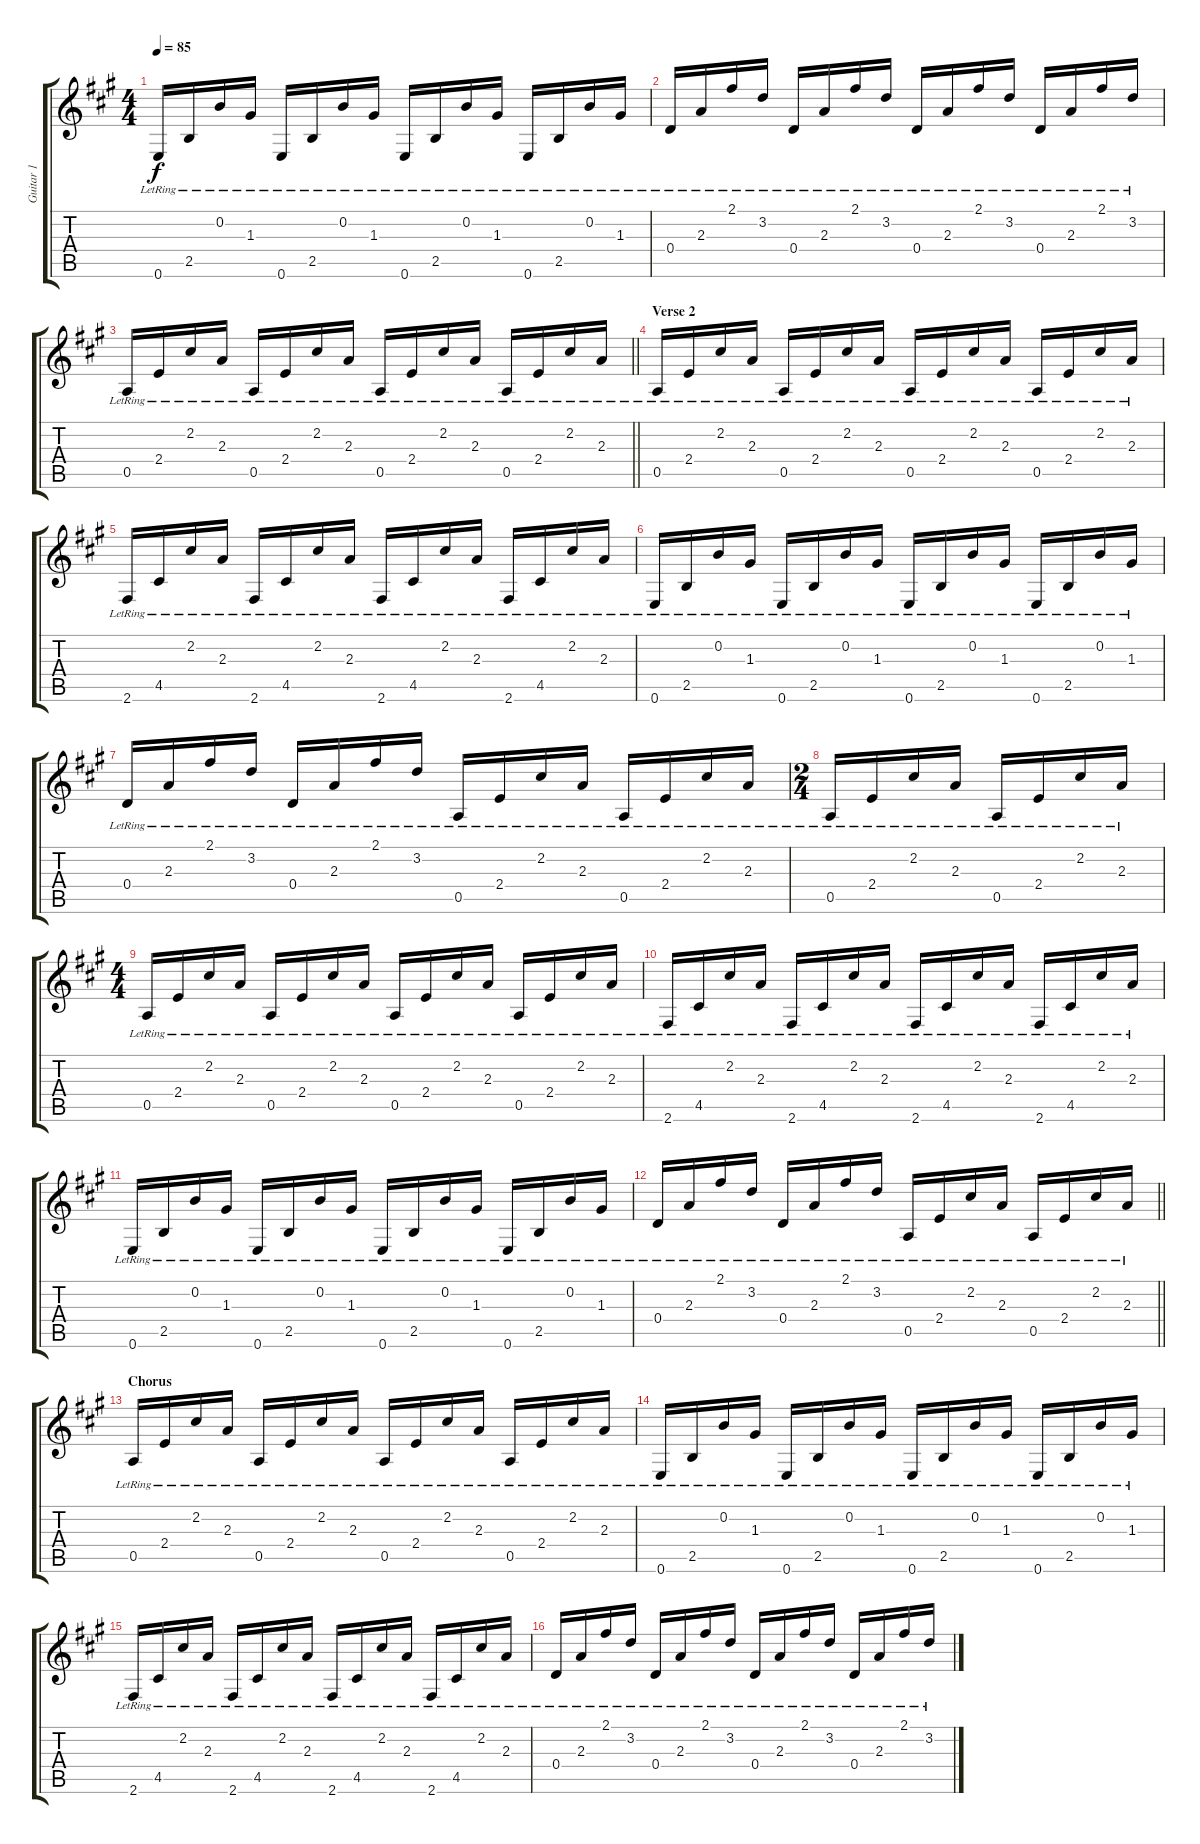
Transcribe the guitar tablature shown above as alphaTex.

\track ("Guitar 1" "Guitar 1") {instrument acousticguitarsteel}
\staff {score tabs}
\tuning (E4 B3 G3 D3 A2 E2) {hide}
\ts (4 4)
\tempo 85
\clef g2
\ks a
0.6{lr}.16{dy f} 2.5{lr}.16 0.2{lr}.16 1.3{lr}.16 0.6{lr}.16 2.5{lr}.16 0.2{lr}.16 1.3{lr}.16 0.6{lr}.16 2.5{lr}.16 0.2{lr}.16 1.3{lr}.16 0.6{lr}.16 2.5{lr}.16 0.2{lr}.16 1.3{lr}.16 |
0.4{lr}.16 2.3{lr}.16 2.1{lr}.16 3.2{lr}.16 0.4{lr}.16 2.3{lr}.16 2.1{lr}.16 3.2{lr}.16 0.4{lr}.16 2.3{lr}.16 2.1{lr}.16 3.2{lr}.16 0.4{lr}.16 2.3{lr}.16 2.1{lr}.16 3.2{lr}.16 |
\barLineRight lightlight
0.5{lr}.16 2.4{lr}.16 2.2{lr}.16 2.3{lr}.16 0.5{lr}.16 2.4{lr}.16 2.2{lr}.16 2.3{lr}.16 0.5{lr}.16 2.4{lr}.16 2.2{lr}.16 2.3{lr}.16 0.5{lr}.16 2.4{lr}.16 2.2{lr}.16 2.3{lr}.16 |
\section ("" "Verse 2")
0.5{lr}.16 2.4{lr}.16 2.2{lr}.16 2.3{lr}.16 0.5{lr}.16 2.4{lr}.16 2.2{lr}.16 2.3{lr}.16 0.5{lr}.16 2.4{lr}.16 2.2{lr}.16 2.3{lr}.16 0.5{lr}.16 2.4{lr}.16 2.2{lr}.16 2.3{lr}.16 |
2.6{lr}.16 4.5{lr}.16 2.2{lr}.16 2.3{lr}.16 2.6{lr}.16 4.5{lr}.16 2.2{lr}.16 2.3{lr}.16 2.6{lr}.16 4.5{lr}.16 2.2{lr}.16 2.3{lr}.16 2.6{lr}.16 4.5{lr}.16 2.2{lr}.16 2.3{lr}.16 |
0.6{lr}.16 2.5{lr}.16 0.2{lr}.16 1.3{lr}.16 0.6{lr}.16 2.5{lr}.16 0.2{lr}.16 1.3{lr}.16 0.6{lr}.16 2.5{lr}.16 0.2{lr}.16 1.3{lr}.16 0.6{lr}.16 2.5{lr}.16 0.2{lr}.16 1.3{lr}.16 |
0.4{lr}.16 2.3{lr}.16 2.1{lr}.16 3.2{lr}.16 0.4{lr}.16 2.3{lr}.16 2.1{lr}.16 3.2{lr}.16 0.5{lr}.16 2.4{lr}.16 2.2{lr}.16 2.3{lr}.16 0.5{lr}.16 2.4{lr}.16 2.2{lr}.16 2.3{lr}.16 |
\ts (2 4)
0.5{lr}.16 2.4{lr}.16 2.2{lr}.16 2.3{lr}.16 0.5{lr}.16 2.4{lr}.16 2.2{lr}.16 2.3{lr}.16 |
\ts (4 4)
0.5{lr}.16 2.4{lr}.16 2.2{lr}.16 2.3{lr}.16 0.5{lr}.16 2.4{lr}.16 2.2{lr}.16 2.3{lr}.16 0.5{lr}.16 2.4{lr}.16 2.2{lr}.16 2.3{lr}.16 0.5{lr}.16 2.4{lr}.16 2.2{lr}.16 2.3{lr}.16 |
2.6{lr}.16 4.5{lr}.16 2.2{lr}.16 2.3{lr}.16 2.6{lr}.16 4.5{lr}.16 2.2{lr}.16 2.3{lr}.16 2.6{lr}.16 4.5{lr}.16 2.2{lr}.16 2.3{lr}.16 2.6{lr}.16 4.5{lr}.16 2.2{lr}.16 2.3{lr}.16 |
0.6{lr}.16 2.5{lr}.16 0.2{lr}.16 1.3{lr}.16 0.6{lr}.16 2.5{lr}.16 0.2{lr}.16 1.3{lr}.16 0.6{lr}.16 2.5{lr}.16 0.2{lr}.16 1.3{lr}.16 0.6{lr}.16 2.5{lr}.16 0.2{lr}.16 1.3{lr}.16 |
\barLineRight lightlight
0.4{lr}.16 2.3{lr}.16 2.1{lr}.16 3.2{lr}.16 0.4{lr}.16 2.3{lr}.16 2.1{lr}.16 3.2{lr}.16 0.5{lr}.16 2.4{lr}.16 2.2{lr}.16 2.3{lr}.16 0.5{lr}.16 2.4{lr}.16 2.2{lr}.16 2.3{lr}.16 |
\section ("" "Chorus")
0.5{lr}.16 2.4{lr}.16 2.2{lr}.16 2.3{lr}.16 0.5{lr}.16 2.4{lr}.16 2.2{lr}.16 2.3{lr}.16 0.5{lr}.16 2.4{lr}.16 2.2{lr}.16 2.3{lr}.16 0.5{lr}.16 2.4{lr}.16 2.2{lr}.16 2.3{lr}.16 |
0.6{lr}.16 2.5{lr}.16 0.2{lr}.16 1.3{lr}.16 0.6{lr}.16 2.5{lr}.16 0.2{lr}.16 1.3{lr}.16 0.6{lr}.16 2.5{lr}.16 0.2{lr}.16 1.3{lr}.16 0.6{lr}.16 2.5{lr}.16 0.2{lr}.16 1.3{lr}.16 |
2.6{lr}.16 4.5{lr}.16 2.2{lr}.16 2.3{lr}.16 2.6{lr}.16 4.5{lr}.16 2.2{lr}.16 2.3{lr}.16 2.6{lr}.16 4.5{lr}.16 2.2{lr}.16 2.3{lr}.16 2.6{lr}.16 4.5{lr}.16 2.2{lr}.16 2.3{lr}.16 |
0.4{lr}.16 2.3{lr}.16 2.1{lr}.16 3.2{lr}.16 0.4{lr}.16 2.3{lr}.16 2.1{lr}.16 3.2{lr}.16 0.4{lr}.16 2.3{lr}.16 2.1{lr}.16 3.2{lr}.16 0.4{lr}.16 2.3{lr}.16 2.1{lr}.16 3.2{lr}.16
